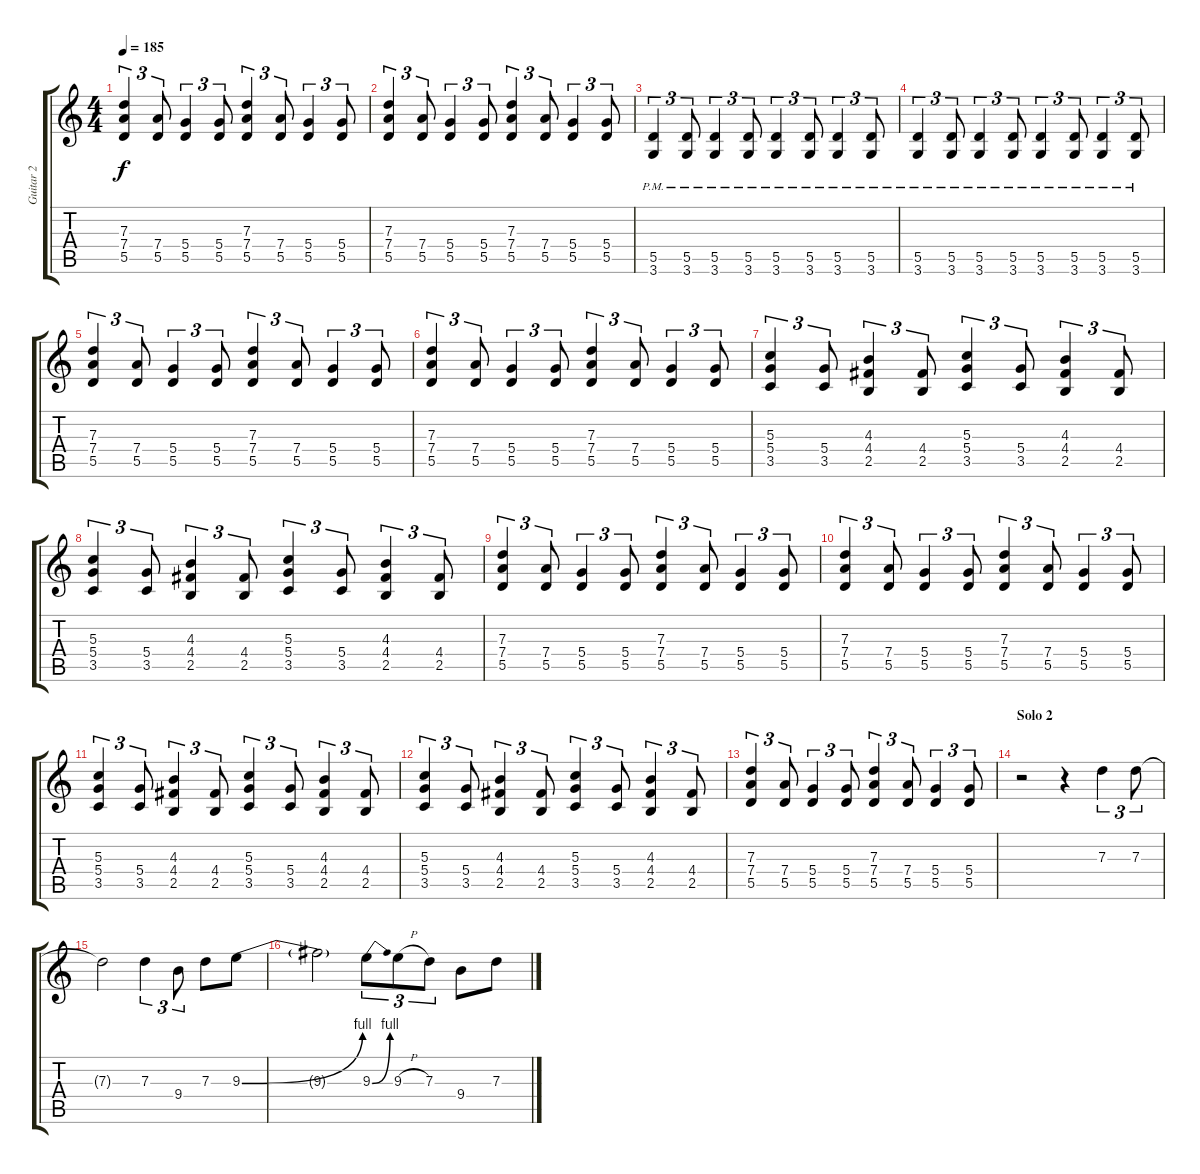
\track ("Guitar 2" "Guitar 2") {instrument distortionguitar}
\staff {score tabs}
\tuning (E4 B3 G3 D3 A2 E2) {hide}
\ts (4 4)
\tempo 185
\clef g2
\ks c
(7.3 7.4 5.5).4{tu (3 2) dy f} (7.4 5.5).8{tu (3 2)} (5.4 5.5).4{tu (3 2)} (5.4 5.5).8{tu (3 2)} (7.3 7.4 5.5).4{tu (3 2)} (7.4 5.5).8{tu (3 2)} (5.4 5.5).4{tu (3 2)} (5.4 5.5).8{tu (3 2)} |
(7.3 7.4 5.5).4{tu (3 2)} (7.4 5.5).8{tu (3 2)} (5.4 5.5).4{tu (3 2)} (5.4 5.5).8{tu (3 2)} (7.3 7.4 5.5).4{tu (3 2)} (7.4 5.5).8{tu (3 2)} (5.4 5.5).4{tu (3 2)} (5.4 5.5).8{tu (3 2)} |
(5.5 3.6{pm}).4{tu (3 2)} (5.5 3.6{pm}).8{tu (3 2)} (5.5 3.6{pm}).4{tu (3 2)} (5.5 3.6{pm}).8{tu (3 2)} (5.5 3.6{pm}).4{tu (3 2)} (5.5 3.6{pm}).8{tu (3 2)} (5.5 3.6{pm}).4{tu (3 2)} (5.5 3.6{pm}).8{tu (3 2)} |
(5.5 3.6{pm}).4{tu (3 2)} (5.5 3.6{pm}).8{tu (3 2)} (5.5 3.6{pm}).4{tu (3 2)} (5.5 3.6{pm}).8{tu (3 2)} (5.5 3.6{pm}).4{tu (3 2)} (5.5 3.6{pm}).8{tu (3 2)} (5.5 3.6{pm}).4{tu (3 2)} (5.5 3.6{pm}).8{tu (3 2)} |
(7.3 7.4 5.5).4{tu (3 2)} (7.4 5.5).8{tu (3 2)} (5.4 5.5).4{tu (3 2)} (5.4 5.5).8{tu (3 2)} (7.3 7.4 5.5).4{tu (3 2)} (7.4 5.5).8{tu (3 2)} (5.4 5.5).4{tu (3 2)} (5.4 5.5).8{tu (3 2)} |
(7.3 7.4 5.5).4{tu (3 2)} (7.4 5.5).8{tu (3 2)} (5.4 5.5).4{tu (3 2)} (5.4 5.5).8{tu (3 2)} (7.3 7.4 5.5).4{tu (3 2)} (7.4 5.5).8{tu (3 2)} (5.4 5.5).4{tu (3 2)} (5.4 5.5).8{tu (3 2)} |
(5.3 5.4 3.5).4{tu (3 2)} (5.4 3.5).8{tu (3 2)} (4.3 4.4 2.5).4{tu (3 2)} (4.4 2.5).8{tu (3 2)} (5.3 5.4 3.5).4{tu (3 2)} (5.4 3.5).8{tu (3 2)} (4.3 4.4 2.5).4{tu (3 2)} (4.4 2.5).8{tu (3 2)} |
(5.3 5.4 3.5).4{tu (3 2)} (5.4 3.5).8{tu (3 2)} (4.3 4.4 2.5).4{tu (3 2)} (4.4 2.5).8{tu (3 2)} (5.3 5.4 3.5).4{tu (3 2)} (5.4 3.5).8{tu (3 2)} (4.3 4.4 2.5).4{tu (3 2)} (4.4 2.5).8{tu (3 2)} |
(7.3 7.4 5.5).4{tu (3 2)} (7.4 5.5).8{tu (3 2)} (5.4 5.5).4{tu (3 2)} (5.4 5.5).8{tu (3 2)} (7.3 7.4 5.5).4{tu (3 2)} (7.4 5.5).8{tu (3 2)} (5.4 5.5).4{tu (3 2)} (5.4 5.5).8{tu (3 2)} |
(7.3 7.4 5.5).4{tu (3 2)} (7.4 5.5).8{tu (3 2)} (5.4 5.5).4{tu (3 2)} (5.4 5.5).8{tu (3 2)} (7.3 7.4 5.5).4{tu (3 2)} (7.4 5.5).8{tu (3 2)} (5.4 5.5).4{tu (3 2)} (5.4 5.5).8{tu (3 2)} |
(5.3 5.4 3.5).4{tu (3 2)} (5.4 3.5).8{tu (3 2)} (4.3 4.4 2.5).4{tu (3 2)} (4.4 2.5).8{tu (3 2)} (5.3 5.4 3.5).4{tu (3 2)} (5.4 3.5).8{tu (3 2)} (4.3 4.4 2.5).4{tu (3 2)} (4.4 2.5).8{tu (3 2)} |
(5.3 5.4 3.5).4{tu (3 2)} (5.4 3.5).8{tu (3 2)} (4.3 4.4 2.5).4{tu (3 2)} (4.4 2.5).8{tu (3 2)} (5.3 5.4 3.5).4{tu (3 2)} (5.4 3.5).8{tu (3 2)} (4.3 4.4 2.5).4{tu (3 2)} (4.4 2.5).8{tu (3 2)} |
(7.3 7.4 5.5).4{tu (3 2)} (7.4 5.5).8{tu (3 2)} (5.4 5.5).4{tu (3 2)} (5.4 5.5).8{tu (3 2)} (7.3 7.4 5.5).4{tu (3 2)} (7.4 5.5).8{tu (3 2)} (5.4 5.5).4{tu (3 2)} (5.4 5.5).8{tu (3 2)} |
\section ("" "Solo 2")
r.2{volume 14} r.4 7.3.4{tu (3 2)} 7.3.8{tu (3 2)} |
7.3{t}.2 7.3.4{tu (3 2)} 9.4.8{tu (3 2)} 7.3.8 9.3{be (bend 0 0 60 4)}.8 |
9.3{t}.2 9.3{be (bend 0 0 60 4)}.8{tu (3 2)} 9.3{h}.8{tu (3 2)} 7.3.8{tu (3 2)} 9.4.8 7.3.8
